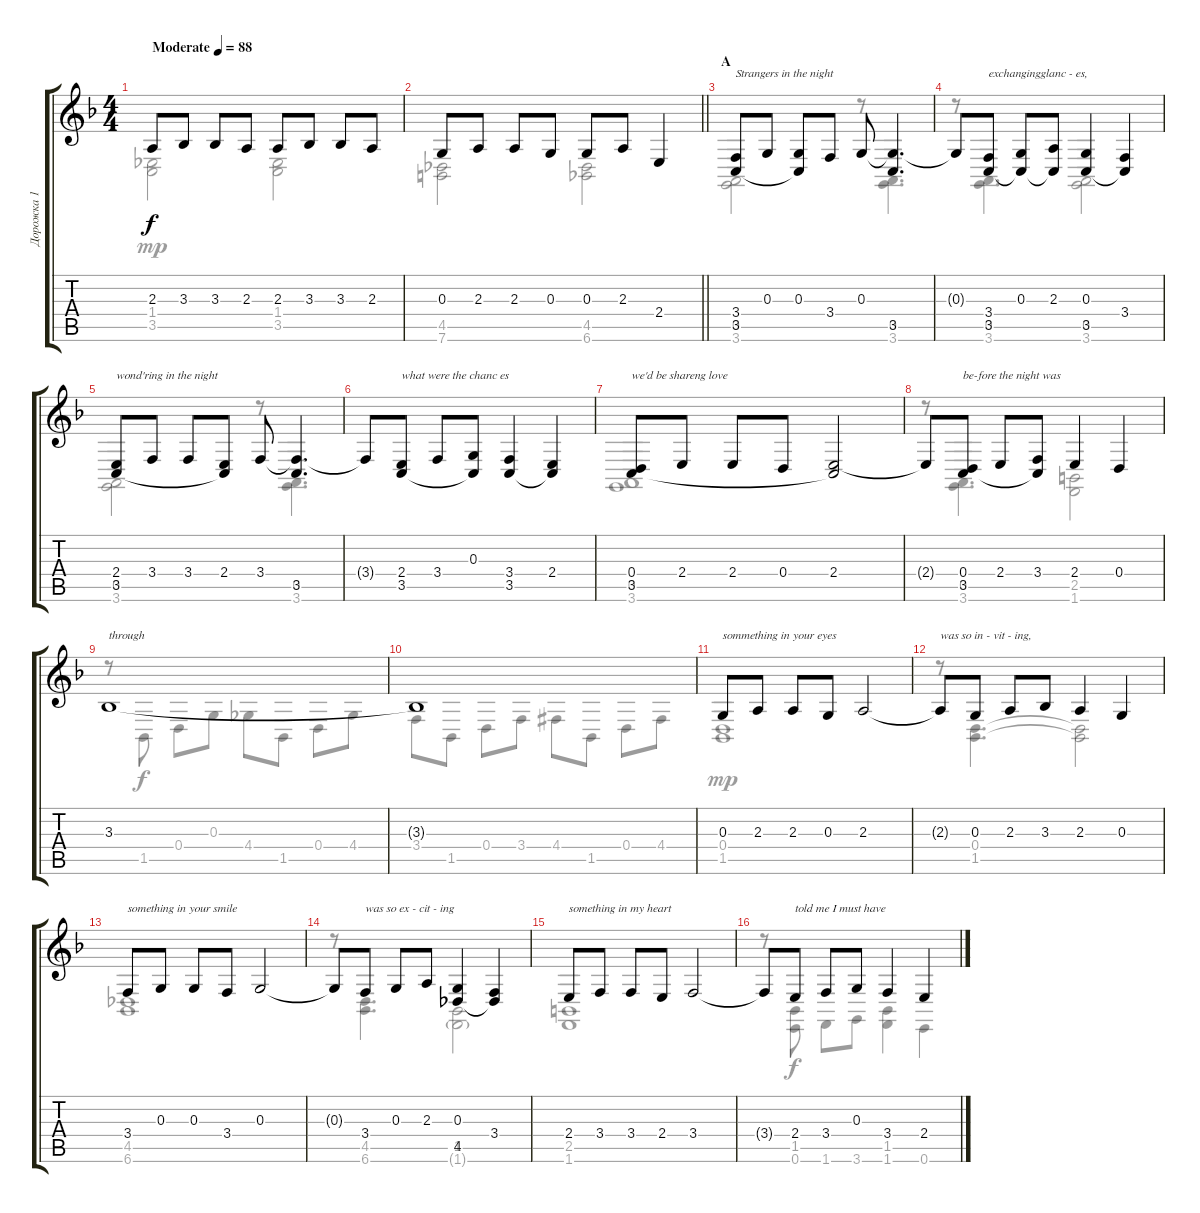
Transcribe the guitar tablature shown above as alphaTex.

\track ("Дорожка 1" "Дорожка 1") {instrument acousticgrandpiano}
\staff {score tabs}
\tuning (E4 B3 G3 D3 A2 E2) {hide}
\voice
\ts (4 4)
\tempo (88 "Moderate")
\clef g2
\ks f
2.3.8{dy f instrument acousticgrandpiano} 3.3.8 3.3.8 2.3.8 2.3.8 3.3.8 3.3.8 2.3.8 |
\barLineRight lightlight
0.3.8 2.3.8 2.3.8 0.3.8 0.3.8 2.3.8 2.4.4 |
\section ("" "A")
(3.4 3.5).8{txt "Strangers in the night"} 0.3.8 (0.3 3.5{t}).8 3.4.8 0.3.8 (0.3{t} 3.5).4{d} |
0.3{t}.8 (3.4 3.5).8{txt "exchangingglanc - es,"} (0.3 3.5{t}).8 (2.3 3.5{t}).8 (0.3 3.5).4 (3.4 3.5{t}).4 |
(2.4 3.5).8{txt "wond'ring in the night"} 3.4.8 3.4.8 (2.4 3.5{t}).8 3.4.8 (3.4{t} 3.5).4{d} |
3.4{t}.8 (2.4 3.5).8{txt "what were the chanc es"} 3.4.8 (0.3 3.5{t}).8 (3.4 3.5).4 (2.4 3.5{t}).4 |
(0.4 3.5).8{txt "we'd be shareng love"} 2.4.8 2.4.8 0.4.8 (2.4 3.5{t}).2 |
2.4{t}.8 (0.4 3.5).8{txt "be-fore the night was "} 2.4.8 (3.4 3.5{t}).8 2.4.4 0.4.4 |
3.3.1{txt "through"} |
3.3{t}.1 |
0.3.8{txt "sommething in your eyes"} 2.3.8 2.3.8 0.3.8 2.3.2 |
2.3{t}.8{txt "was so in - vit - ing,"} 0.3.8 2.3.8 3.3.8 2.3.4 0.3.4 |
3.4.8{txt "something in your smile"} 0.3.8 0.3.8 3.4.8 0.3.2 |
0.3{t}.8 3.4.8{txt "was so ex - cit - ing"} 0.3.8 2.3.8 (0.3 4.5).4 (3.4 4.5{t}).4 |
2.4.8{txt "something in my heart"} 3.4.8 3.4.8 2.4.8 3.4.2 |
3.4{t}.8 2.4.8{txt "told me I must have"} 3.4.8 0.3.8 3.4.4 2.4.4
\voice
\clef g2
\ottava regular
\simile none
\ks f
(1.4 3.5).2{dy mp} (1.4 3.5).2 |
\barLineRight lightlight
(4.5 7.6).2 (4.5 6.6).2 |
(0.5 3.6).2 r.8 (0.5 3.6).4{d} |
r.8 (0.5 3.6).4{d} (0.5 3.6).2 |
(0.5 3.6).2 r.8 (0.5 3.6).4{d} |
|
(0.5 3.6).1 |
r.8 (0.5 3.6).4{d} (2.5 1.6).2 |
r.8 1.5.8{dy f} 0.4.8 0.3.8 4.4.8 1.5.8 0.4.8 4.4.8 |
3.4.8 1.5.8 0.4.8 3.4.8 4.4{acc #}.8 1.5.8 0.4.8 4.4{acc #}.8 |
(0.4 1.5).1{dy mp} |
r.8 (0.4 1.5).4{d} (0.4{t} 1.5{t}).2 |
(4.5 6.6).1 |
r.8 (4.5 6.6).4{d} (1.5 1.6{g}).2 |
(2.5 1.6).1 |
r.8 (1.5 0.6).8{dy f} 1.6.8 3.6.8 (1.5 1.6).4 0.6.4
